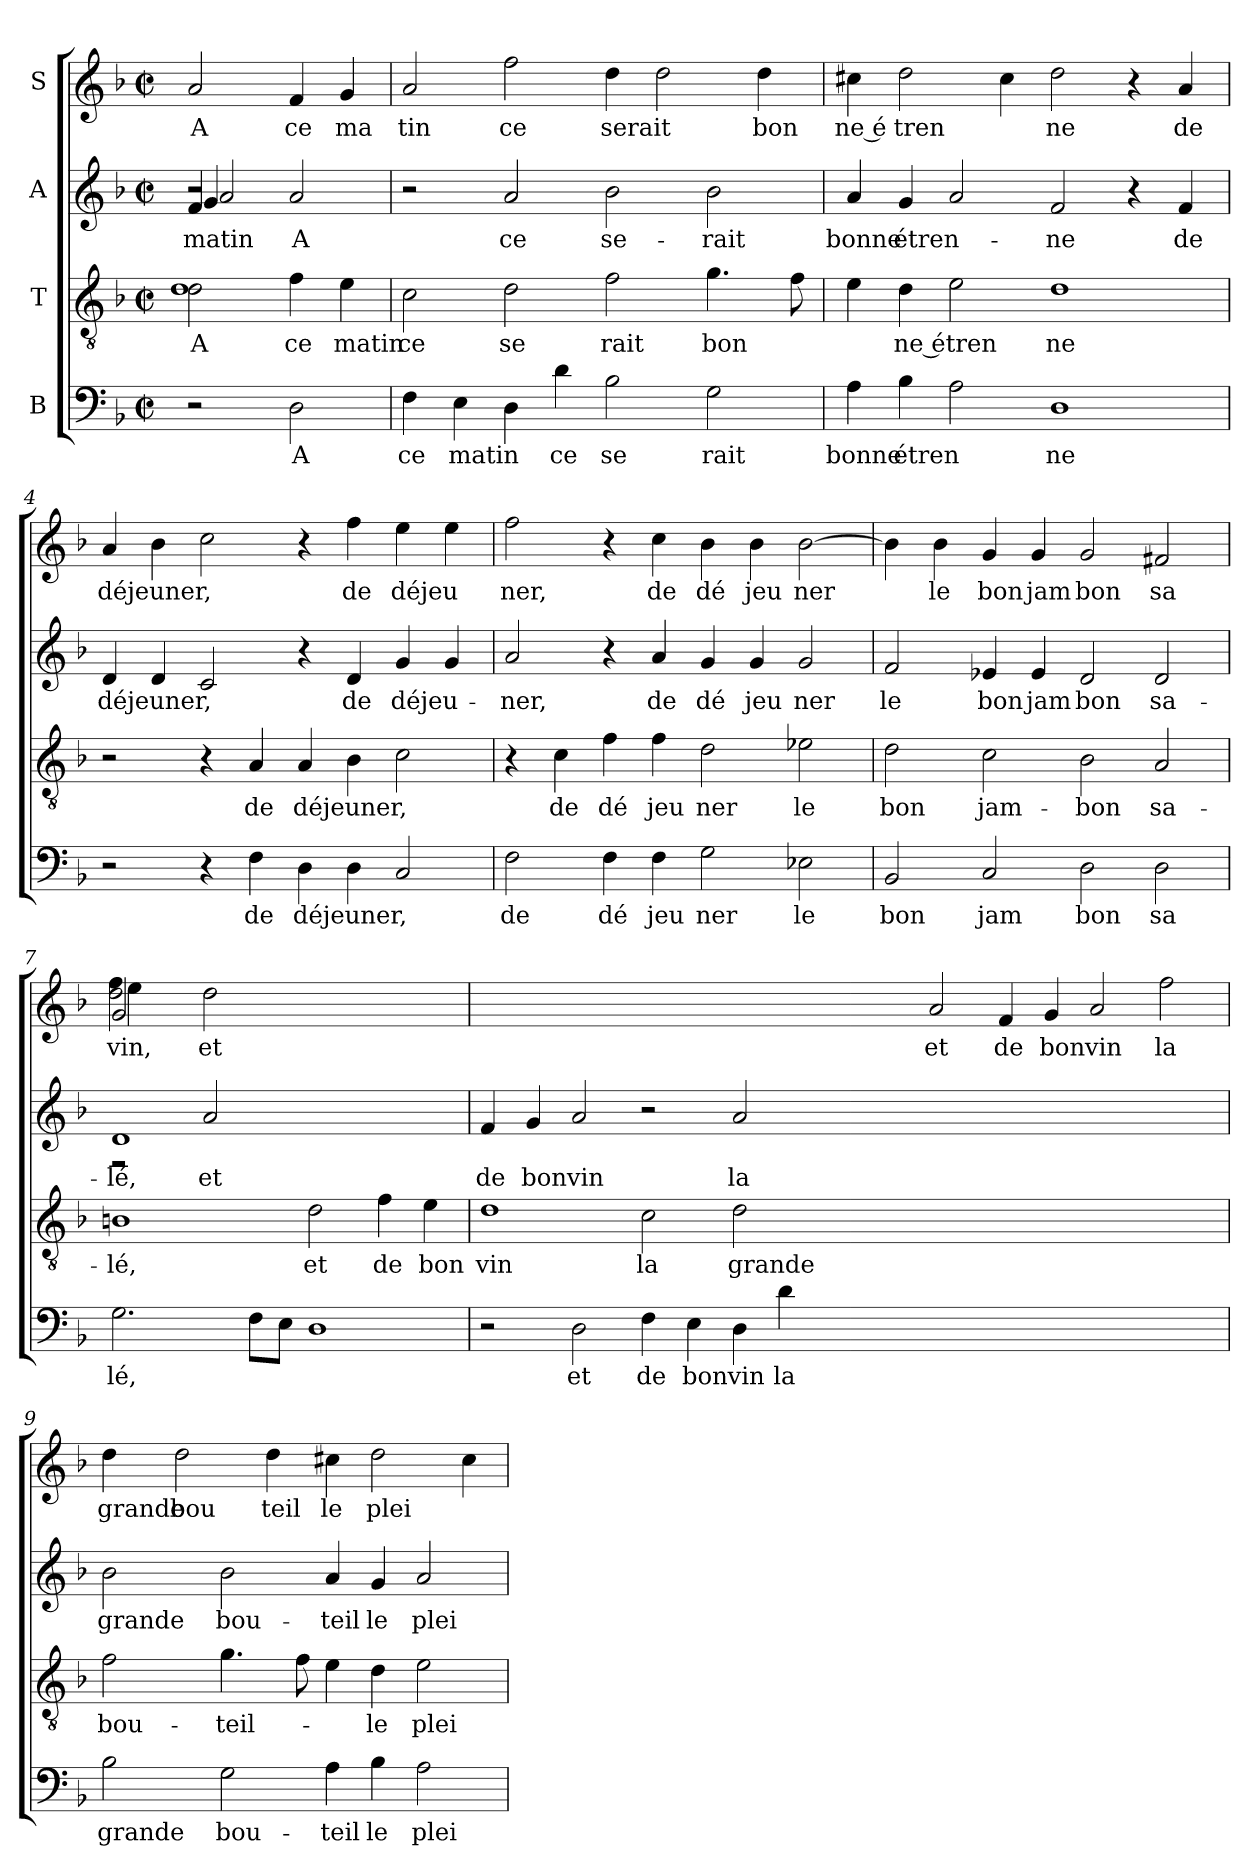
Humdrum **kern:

**kern	**text	**kern	**text	**kern	**text	**kern	**text
*part4	*part4	*part3	*part3	*part2	*part2	*part1	*part1
*staff4	*staff4	*staff3	*staff3	*staff2	*staff2	*staff1	*staff1
*I"B	*	*I"T	*	*I"A	*	*I"S	*
*clefF4	*	*clefGv2	*	*clefG2	*	*clefG2	*
*k[b-]	*	*k[b-]	*	*k[b-]	*	*k[b-]	*
*M2/2	*	*M2/2	*	*M2/2	*	*M2/2	*
*met(c|)	*	*met(c|)	*	*met(c|)	*	*met(c|)	*
=1	=1	=1	=1	=1	=1	=1	=1
!	!	!	!LO:LY:b	!	!LO:LY:b	!	!
*	*	*^	*	*^	*	*	*
*	*	*	*	*	*	*^	*	*	*
!	!	!	!	!	!	!	!	!LO:LY:b	!	!LO:LY:b
*	*	*	*	*	*	*	*^	*	*	*
2r	.	2d\	1d	A	2r	4f/	4g/	2a/	matin	2a/	A
.	.	.	.	.	.	2.ryy	2.ryy	.	.	.	.
!	!LO:LY:b	!	!	!LO:LY:b	!	!	!	!	!LO:LY:b	!	!LO:LY:b
2D\	A	4f\	.	ce	2a/	.	.	2ryy	A	4f/	ce
!	!	!	!	!LO:LY:b	!	!	!	!	!	!	!LO:LY:b
.	.	4e\	.	matin	.	.	.	.	.	4g/	ma
*	*	*v	*v	*	*	*	*	*	*	*	*
*	*	*	*	*v	*v	*v	*v	*	*	*
=2	=2	=2	=2	=2	=2	=2	=2
!	!LO:LY:b	!	!LO:LY:b	!	!	!	!LO:LY:b
4F\	ce	2c\	ce	2r	.	2a/	tin
!	!LO:LY:b	!	!	!	!	!	!
4E\	matin	.	.	.	.	.	.
!	!	!	!LO:LY:b	!	!LO:LY:b	!	!LO:LY:b
4D\	.	2d\	se	2a/	ce	2ff\	ce
!	!LO:LY:b	!	!	!	!	!	!
4d\	ce	.	.	.	.	.	.
!	!LO:LY:b	!	!LO:LY:b	!	!LO:LY:b	!	!LO:LY:b
2B-\	se	2f\	rait	2b-\	se-	4dd\	serait
.	.	.	.	.	.	2dd\	.
!	!LO:LY:b	!	!LO:LY:b	!	!LO:LY:b	!	!
2G\	rait	4.g\	bon	2b-\	-rait	.	.
!	!	!	!	!	!	!	!LO:LY:b
.	.	.	.	.	.	4dd\	bon
.	.	8f\	.	.	.	.	.
=3	=3	=3	=3	=3	=3	=3	=3
!	!LO:LY:b	!	!	!	!LO:LY:b	!	!LO:LY:b
4A\	bonne	4e\	.	4a/	bonne	4cc#X\	ne é
!	!LO:LY:b	!	!LO:LY:b	!	!LO:LY:b	!	!LO:LY:b
4B-\	étren	4d\	ne étren	4g/	étren-	2dd\	tren
2A\	.	2e\	.	2a/	.	.	.
.	.	.	.	.	.	4cc#\	.
!	!LO:LY:b	!	!LO:LY:b	!	!LO:LY:b	!	!LO:LY:b
1D	ne	1d	ne	2f/	-ne	2dd\	ne
.	.	.	.	4r	.	4r	.
!	!	!	!	!	!LO:LY:b	!	!LO:LY:b
.	.	.	.	4f/	de	4a/	de
=4	=4	=4	=4	=4	=4	=4	=4
!	!	!	!	!	!LO:LY:b	!	!LO:LY:b
2r	.	2r	.	4d/	déjeuner,	4a/	déjeuner,
.	.	.	.	4d/	.	4b-\	.
4r	.	4r	.	2c/	.	2cc\	.
!	!LO:LY:b	!	!LO:LY:b	!	!	!	!
4F\	de	4A/	de	.	.	.	.
!	!LO:LY:b	!	!LO:LY:b	!	!	!	!
4D\	déjeuner,	4A/	déjeuner,	4r	.	4r	.
!	!	!	!	!	!LO:LY:b	!	!LO:LY:b
4D\	.	4B-\	.	4d/	de	4ff\	de
!	!	!	!	!	!LO:LY:b	!	!LO:LY:b
2C/	.	2c\	.	4g/	déjeu-	4ee\	déjeu
.	.	.	.	4g/	.	4ee\	.
!!LO:LB:g=z
=5	=5	=5	=5	=5	=5	=5	=5
!	!LO:LY:b	!	!	!	!LO:LY:b	!	!LO:LY:b
2F\	de	4r	.	2a/	-ner,	2ff\	ner,
!	!	!	!LO:LY:b	!	!	!	!
.	.	4c\	de	.	.	.	.
!	!LO:LY:b	!	!LO:LY:b	!	!	!	!
4F\	dé	4f\	dé	4r	.	4r	.
!	!LO:LY:b	!	!LO:LY:b	!	!LO:LY:b	!	!LO:LY:b
4F\	jeu	4f\	jeu	4a/	de	4cc\	de
!	!LO:LY:b	!	!LO:LY:b	!	!LO:LY:b	!	!LO:LY:b
2G\	ner	2d\	ner	4g/	dé	4b-\	dé
!	!	!	!	!	!LO:LY:b	!	!LO:LY:b
.	.	.	.	4g/	jeu	4b-\	jeu
!	!LO:LY:b	!	!LO:LY:b	!	!LO:LY:b	!	!LO:LY:b
2E-X\	le	2e-X\	le	2g/	ner	[2b-\	ner
=6	=6	=6	=6	=6	=6	=6	=6
!	!LO:LY:b	!	!LO:LY:b	!	!LO:LY:b	!	!
2BB-/	bon	2d\	bon	2f/	le	4b-\]	.
!	!	!	!	!	!	!	!LO:LY:b
.	.	.	.	.	.	4b-\	le
!	!LO:LY:b	!	!LO:LY:b	!	!LO:LY:b	!	!LO:LY:b
2C/	jam	2c\	jam-	4e-X/	bon	4g/	bon
!	!	!	!	!	!LO:LY:b	!	!LO:LY:b
.	.	.	.	4e-/	jam	4g/	jam
!	!LO:LY:b	!	!LO:LY:b	!	!LO:LY:b	!	!LO:LY:b
2D\	bon	2B-\	-bon	2d/	bon	2g/	bon
!	!LO:LY:b	!	!LO:LY:b	!	!LO:LY:b	!	!LO:LY:b
2D\	sa	2A/	sa-	2d/	sa-	2f#X/	sa
=7	=7	=7	=7	=7	=7	=7	=7
!	!LO:LY:b	!	!LO:LY:b	!	!LO:LY:b	!	!LO:LY:b
*	*	*	*	*^	*	*^	*
!	!	!	!	!	!	!	!	!	!LO:LY:b
*	*	*	*	*	*	*	*	*^	*
!	!	!	!	!	!	!	!	!	!	!LO:LY:b
*	*	*	*	*	*	*	*	*	*^	*
!	!	!	!	!	!	!	!	!	!	!	!LO:LY:b
2.G\	lé,	1Bn	-lé,	1d	2r	-lé,	2g/	4ff\	4ee\	2dd\	vin,
.	.	.	.	.	.	.	.	2.ryy	2.ryy	.	.
!	!	!	!	!	!	!LO:LY:b	!	!	!	!	!LO:LY:b
.	.	.	.	.	2a/	et	2dd\	.	.	2ryy	et
8FL	.	.	.	.	.	.	.	.	.	.	.
8EJ	.	.	.	.	.	.	.	.	.	.	.
!	!	!	!LO:LY:b	!	!	!	!	!	!	!	!
1D	.	2d\	et	1ryy	1ryy	.	1ryy	1ryy	1ryy	1ryy	.
!	!	!	!LO:LY:b	!	!	!	!	!	!	!	!
.	.	4f\	de	.	.	.	.	.	.	.	.
!	!	!	!LO:LY:b	!	!	!	!	!	!	!	!
.	.	4e\	bon	.	.	.	.	.	.	.	.
*	*	*	*	*v	*v	*	*	*	*	*	*
*	*	*	*	*	*	*v	*v	*v	*v	*
=8	=8	=8	=8	=8	=8	=8	=8
!	!	!	!LO:LY:b	!	!LO:LY:b	!	!
2r	.	1d	vin	4f/	de	1ryy	.
!	!	!	!	!	!LO:LY:b	!	!
.	.	.	.	4g/	bon	.	.
!	!LO:LY:b	!	!	!	!LO:LY:b	!	!
2D\	et	.	.	2a/	vin	.	.
!	!LO:LY:b	!	!LO:LY:b	!	!	!	!
4F\	de	2c\	la	2r	.	1ryy	.
!	!LO:LY:b	!	!	!	!	!	!
4E\	bon	.	.	.	.	.	.
!	!LO:LY:b	!	!LO:LY:b	!	!LO:LY:b	!	!
4D\	vin	2d\	grande	2a/	la	.	.
!	!LO:LY:b	!	!	!	!	!	!
4d\	la	.	.	.	.	.	.
0.ryy	.	0.ryy	.	0.ryy	.	1ryy	.
!	!	!	!	!	!	!	!LO:LY:b
.	.	.	.	.	.	2a/	et
!	!	!	!	!	!	!	!LO:LY:b
.	.	.	.	.	.	4f/	de
!	!	!	!	!	!	!	!LO:LY:b
.	.	.	.	.	.	4g/	bon
!	!	!	!	!	!	!	!LO:LY:b
.	.	.	.	.	.	2a/	vin
!	!	!	!	!	!	!	!LO:LY:b
.	.	.	.	.	.	2ff\	la
!!LO:LB:g=z
=9	=9	=9	=9	=9	=9	=9	=9
!	!LO:LY:b	!	!LO:LY:b	!	!LO:LY:b	!	!LO:LY:b
2B-\	grande	2f\	bou-	2b-\	grande	4dd\	grande
!	!	!	!	!	!	!	!LO:LY:b
.	.	.	.	.	.	2dd\	bou
!	!LO:LY:b	!	!LO:LY:b	!	!LO:LY:b	!	!
2G\	bou-	4.g\	-teil-	2b-\	bou-	.	.
!	!	!	!	!	!	!	!LO:LY:b
.	.	.	.	.	.	4dd\	teil
.	.	8f\	.	.	.	.	.
!	!LO:LY:b	!	!	!	!LO:LY:b	!	!LO:LY:b
4A\	-teil	4e\	.	4a/	-teil	4cc#X\	le
!	!LO:LY:b	!	!LO:LY:b	!	!LO:LY:b	!	!LO:LY:b
4B-\	le	4d\	-le	4g/	le	2dd\	plei
!	!LO:LY:b	!	!LO:LY:b	!	!LO:LY:b	!	!
2A\	plei-	2e\	plei-	2a/	plei-	.	.
.	.	.	.	.	.	4cc#\	.
=	=	=	=	=	=	=	=
*-	*-	*-	*-	*-	*-	*-	*-
